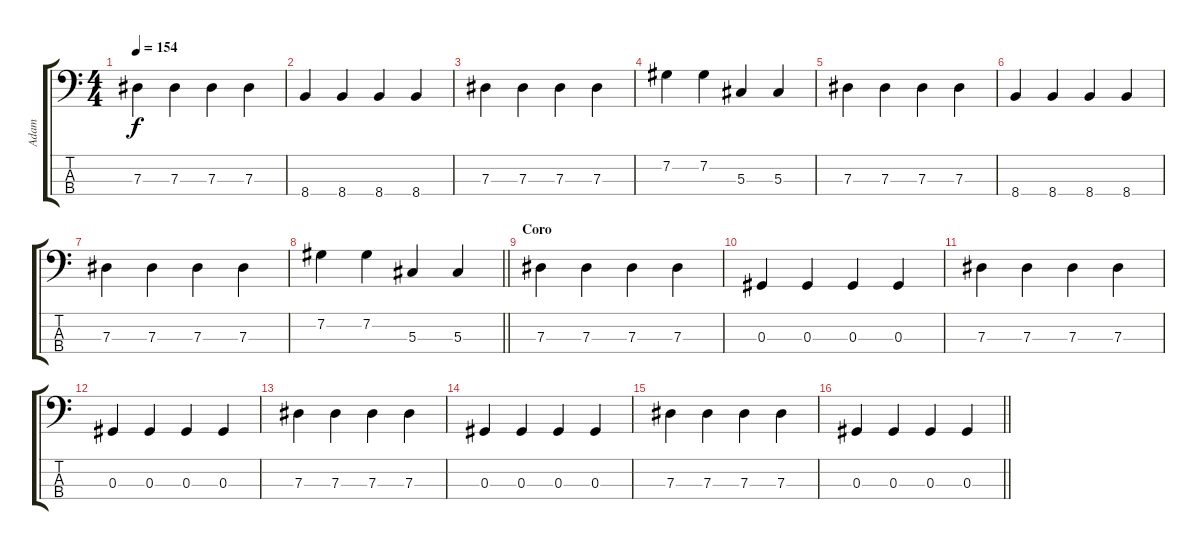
\track ("Adam " "Adam ") {instrument electricbassfinger}
\staff {score tabs}
\tuning (Gb2 Db2 Ab1 Eb1) {hide}
\ts (4 4)
\tempo 154
\clef f4
\ks c
7.3.4{dy f} 7.3.4 7.3.4 7.3.4 |
8.4.4 8.4.4 8.4.4 8.4.4 |
7.3.4 7.3.4 7.3.4 7.3.4 |
7.2.4 7.2.4 5.3.4 5.3.4 |
7.3.4 7.3.4 7.3.4 7.3.4 |
8.4.4 8.4.4 8.4.4 8.4.4 |
7.3.4 7.3.4 7.3.4 7.3.4 |
\barLineRight lightlight
7.2.4 7.2.4 5.3.4 5.3.4 |
\section ("" "Coro")
7.3.4 7.3.4 7.3.4 7.3.4 |
0.3.4 0.3.4 0.3.4 0.3.4 |
7.3.4 7.3.4 7.3.4 7.3.4 |
0.3.4 0.3.4 0.3.4 0.3.4 |
7.3.4 7.3.4 7.3.4 7.3.4 |
0.3.4 0.3.4 0.3.4 0.3.4 |
7.3.4 7.3.4 7.3.4 7.3.4 |
\barLineRight lightlight
0.3.4 0.3.4 0.3.4 0.3.4
